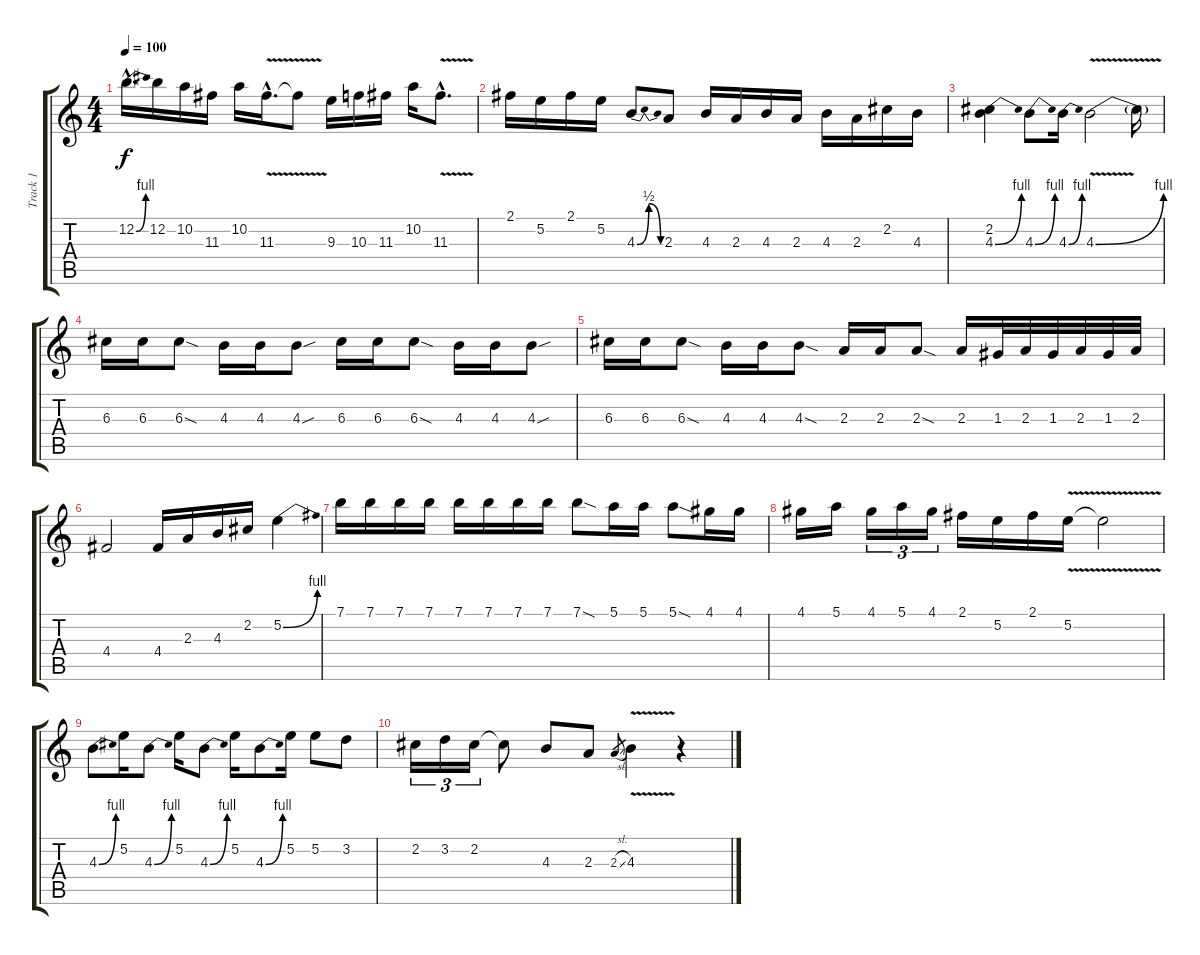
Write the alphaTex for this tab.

\track ("Track 1" "Track 1") {instrument distortionguitar}
\staff {score tabs}
\tuning (E4 B3 G3 D3 A2 E2) {hide}
\ts (4 4)
\tempo 100
\clef g2
\ks c
12.2{be (bend 0 0 60 4) hac}.16{d dy f} 12.2.16 10.2.16 11.3.16 10.2.16 11.3{v hac}.16{d} 11.3{t}.8 9.3.16 10.3.16 11.3.16 10.2.16 11.3{v hac}.8{d} |
2.1.16 5.2.16 2.1.16 5.2.16 4.3{be (bendrelease 0 0 30 2 30 2 60 0)}.8 2.3.8 4.3.16 2.3.16 4.3.16 2.3.16 4.3.16 2.3.16 2.2.16 4.3.16 |
(2.2 4.3{be (bend 0 0 60 4)}).4 4.3{be (bend 0 0 60 4)}.8 4.3{be (bend 0 0 60 4)}.16 4.3{be (bend 0 0 60 4) v}.2 4.3{t}.16 |
6.3.16 6.3.16 6.3{sod}.8 4.3.16 4.3.16 4.3{sou}.8 6.3.16 6.3.16 6.3{sod}.8 4.3.16 4.3.16 4.3{sou}.8 |
6.3.16 6.3.16 6.3{sod}.8 4.3.16 4.3.16 4.3{sod}.8 2.3.16 2.3.16 2.3{sod}.8 2.3.16 1.3.32 2.3.32 1.3.32 2.3.32 1.3.32 2.3.32 |
4.4.2 4.4.16 2.3.16 4.3.16 2.2.16 5.2{be (bend 0 0 60 4)}.4 |
7.1.16 7.1.16 7.1.16 7.1.16 7.1.16 7.1.16 7.1.16 7.1.16 7.1{sod}.8 5.1.16 5.1.16 5.1{sod}.8 4.1.16 4.1.16 |
4.1.16 5.1.16 4.1.16{tu (3 2)} 5.1.16{tu (3 2)} 4.1.16{tu (3 2)} 2.1.16 5.2.16 2.1.16 5.2{v}.16 5.2{t}.2 |
4.3{be (bend 0 0 60 4)}.8 5.2.16 4.3{be (bend 0 0 60 4)}.8 5.2.16 4.3{be (bend 0 0 60 4)}.8 5.2.16 4.3{be (bend 0 0 60 4)}.8 5.2.16 5.2.8 3.2.8 |
2.2.16{tu (3 2)} 3.2.16{tu (3 2)} 2.2.16{tu (3 2)} 2.2{t}.8 4.3.8 2.3.8 2.3{sl}.8{gr} 4.3{v}.4 r.4
